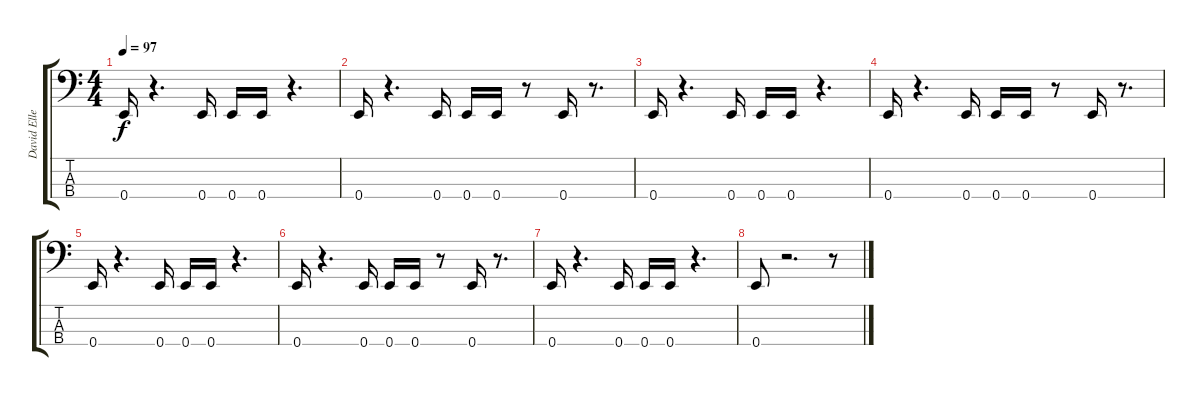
\track ("David Ellefson" "David Elle") {instrument electricbassfinger}
\staff {score tabs}
\tuning (G2 D2 A1 E1) {hide}
\ts (4 4)
\tempo 97
\clef f4
\ks c
0.4.16{dy f} r.4{d} 0.4.16 0.4.16 0.4.16 r.4{d} |
0.4.16 r.4{d} 0.4.16 0.4.16 0.4.16 r.8 0.4.16 r.8{d} |
0.4.16 r.4{d} 0.4.16 0.4.16 0.4.16 r.4{d} |
0.4.16 r.4{d} 0.4.16 0.4.16 0.4.16 r.8 0.4.16 r.8{d} |
0.4.16 r.4{d} 0.4.16 0.4.16 0.4.16 r.4{d} |
0.4.16 r.4{d} 0.4.16 0.4.16 0.4.16 r.8 0.4.16 r.8{d} |
0.4.16 r.4{d} 0.4.16 0.4.16 0.4.16 r.4{d} |
0.4.8 r.2{d} r.8
